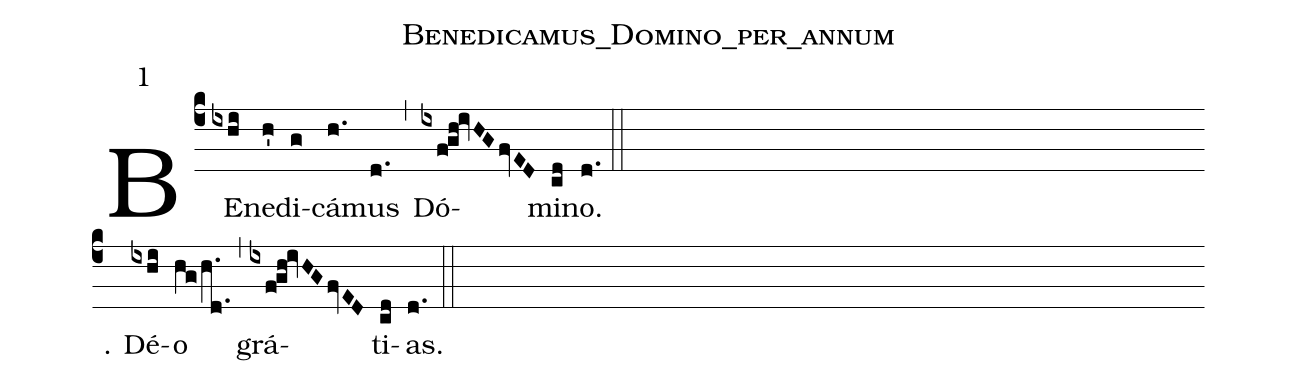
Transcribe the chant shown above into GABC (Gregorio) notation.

name:Benedicamus_Domino_per_annum;
mode:1;
%%
(c4)BE(ixhi)ne(h')di(g)cá(h.)mus(d.) (,)Dó(ixf!gh!ivHGfvED)mi(cd)no.(d.) (::) (Z-) ℟.  Dé(ixhi)o(hV!g/h.d.) (,) grá(ixf!gh!ivHGfvED)ti(cd)as.(d.) (::)
